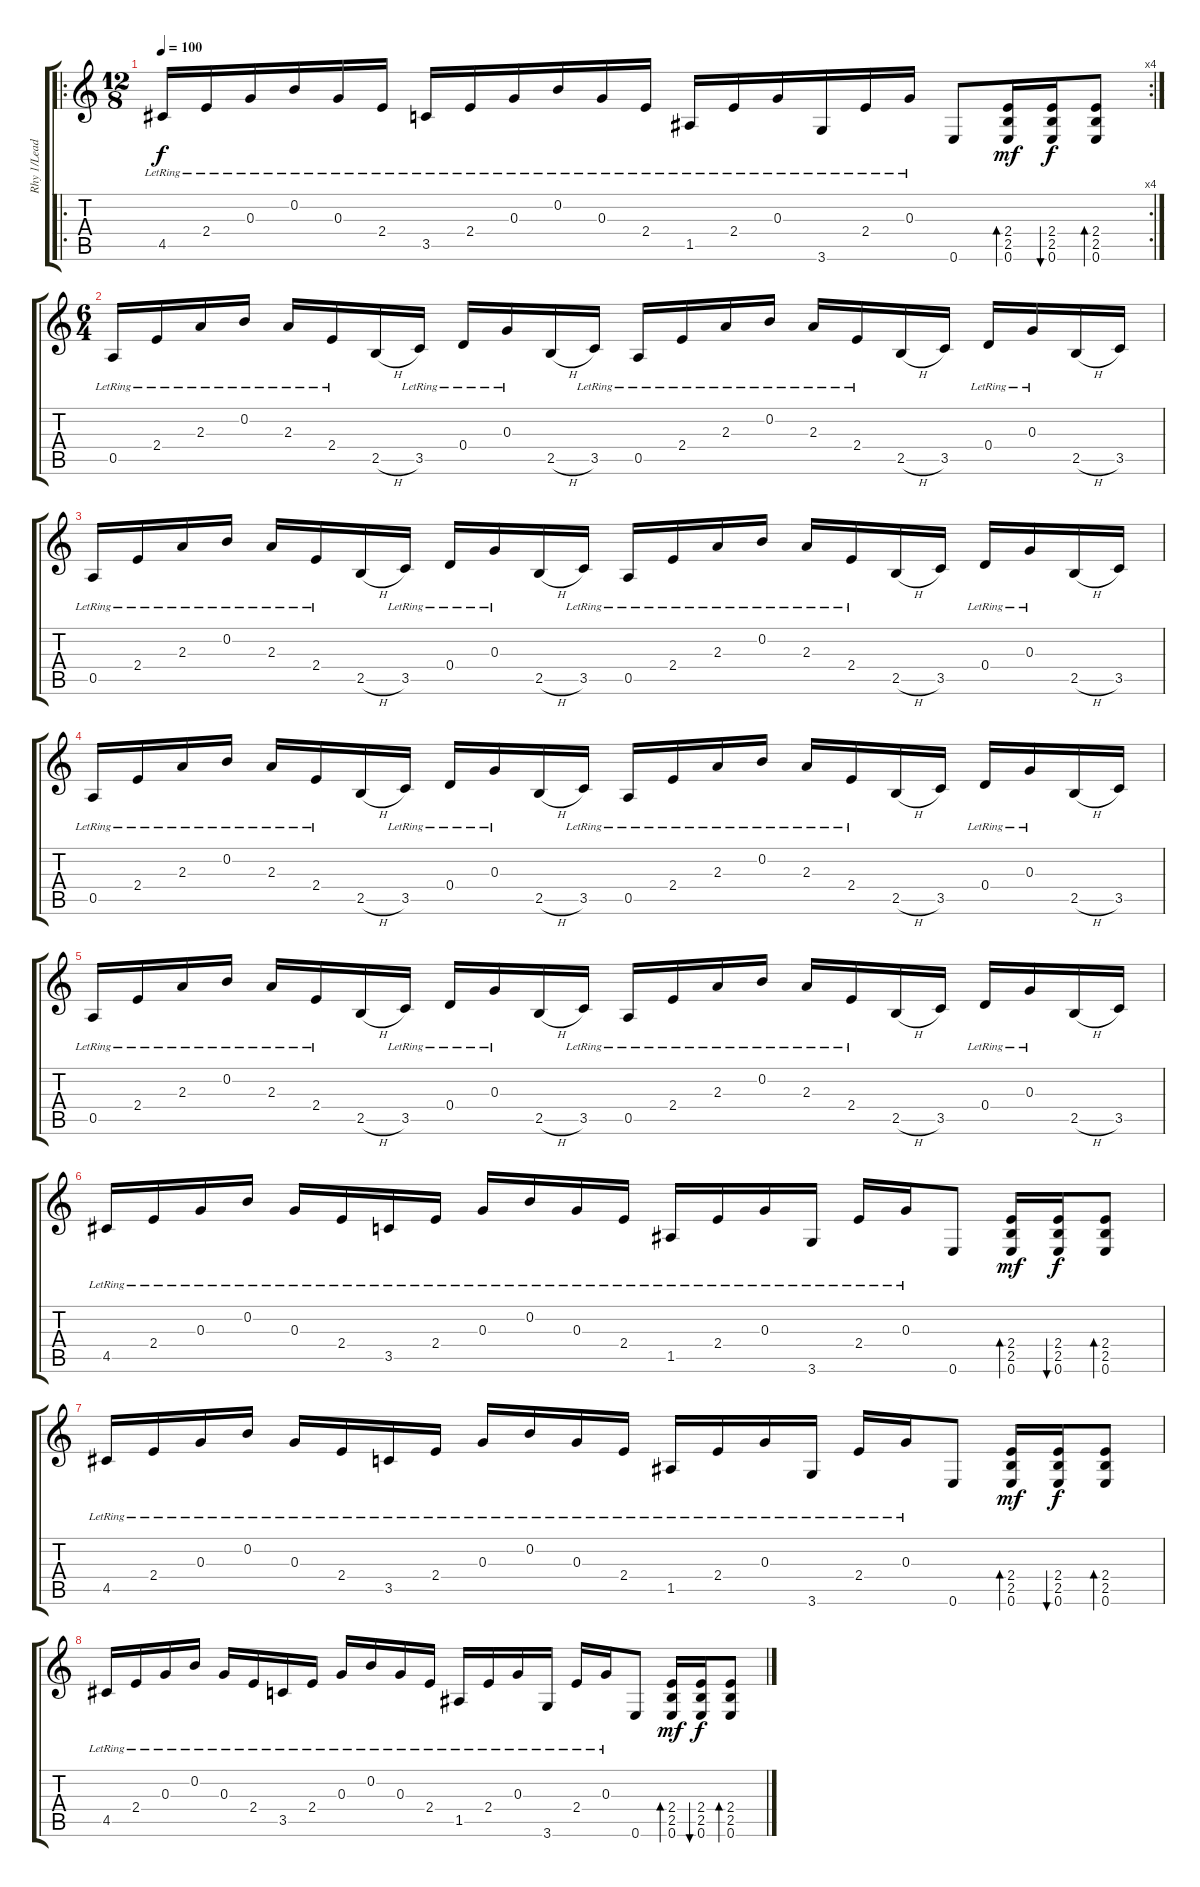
\track ("Rhy 1/Lead 2" "Rhy 1/Lead") {instrument distortionguitar}
\staff {score tabs}
\tuning (E4 B3 G3 D3 A2 E2) {hide}
\ro
\rc 4
\ts (12 8)
\tempo 100
\clef g2
\ks c
4.5{lr}.16{dy f volume 10 balance 8 instrument acousticguitarsteel} 2.4{lr}.16 0.3{lr}.16 0.2{lr}.16 0.3{lr}.16 2.4{lr}.16 3.5{lr}.16 2.4{lr}.16 0.3{lr}.16 0.2{lr}.16 0.3{lr}.16 2.4{lr}.16 1.5{lr}.16 2.4{lr}.16 0.3{lr}.16 3.6{lr}.16 2.4{lr}.16 0.3{lr}.16 0.6.8 (2.4 2.5 0.6).16{bd 120 dy mf} (2.4 2.5 0.6).16{bu 120 dy f} (2.4 2.5 0.6).8{bd 120} |
\ts (6 4)
0.5{lr}.16{volume 8 balance 8 instrument acousticguitarsteel} 2.4{lr}.16 2.3{lr}.16 0.2{lr}.16 2.3{lr}.16 2.4{lr}.16 2.5{h}.16 3.5{lr}.16 0.4{lr}.16 0.3{lr}.16 2.5{h}.16 3.5{lr}.16 0.5{lr}.16 2.4{lr}.16 2.3{lr}.16 0.2{lr}.16 2.3{lr}.16 2.4{lr}.16 2.5{h}.16 3.5.16 0.4{lr}.16 0.3{lr}.16 2.5{h}.16 3.5.16 |
0.5{lr}.16{volume 8 balance 8 instrument acousticguitarsteel} 2.4{lr}.16 2.3{lr}.16 0.2{lr}.16 2.3{lr}.16 2.4{lr}.16 2.5{h}.16 3.5{lr}.16 0.4{lr}.16 0.3{lr}.16 2.5{h}.16 3.5{lr}.16 0.5{lr}.16 2.4{lr}.16 2.3{lr}.16 0.2{lr}.16 2.3{lr}.16 2.4{lr}.16 2.5{h}.16 3.5.16 0.4{lr}.16 0.3{lr}.16 2.5{h}.16 3.5.16 |
0.5{lr}.16{volume 8 balance 8 instrument acousticguitarsteel} 2.4{lr}.16 2.3{lr}.16 0.2{lr}.16 2.3{lr}.16 2.4{lr}.16 2.5{h}.16 3.5{lr}.16 0.4{lr}.16 0.3{lr}.16 2.5{h}.16 3.5{lr}.16 0.5{lr}.16 2.4{lr}.16 2.3{lr}.16 0.2{lr}.16 2.3{lr}.16 2.4{lr}.16 2.5{h}.16 3.5.16 0.4{lr}.16 0.3{lr}.16 2.5{h}.16 3.5.16 |
0.5{lr}.16{volume 8 balance 8 instrument acousticguitarsteel} 2.4{lr}.16 2.3{lr}.16 0.2{lr}.16 2.3{lr}.16 2.4{lr}.16 2.5{h}.16 3.5{lr}.16 0.4{lr}.16 0.3{lr}.16 2.5{h}.16 3.5{lr}.16 0.5{lr}.16 2.4{lr}.16 2.3{lr}.16 0.2{lr}.16 2.3{lr}.16 2.4{lr}.16 2.5{h}.16 3.5.16 0.4{lr}.16 0.3{lr}.16 2.5{h}.16 3.5.16 |
4.5{lr}.16{volume 10 balance 8 instrument acousticguitarsteel} 2.4{lr}.16 0.3{lr}.16 0.2{lr}.16 0.3{lr}.16 2.4{lr}.16 3.5{lr}.16 2.4{lr}.16 0.3{lr}.16 0.2{lr}.16 0.3{lr}.16 2.4{lr}.16 1.5{lr}.16 2.4{lr}.16 0.3{lr}.16 3.6{lr}.16 2.4{lr}.16 0.3{lr}.16 0.6.8 (2.4 2.5 0.6).16{bd 120 dy mf} (2.4 2.5 0.6).16{bu 120 dy f} (2.4 2.5 0.6).8{bd 120} |
4.5{lr}.16{volume 10 balance 8 instrument acousticguitarsteel} 2.4{lr}.16 0.3{lr}.16 0.2{lr}.16 0.3{lr}.16 2.4{lr}.16 3.5{lr}.16 2.4{lr}.16 0.3{lr}.16 0.2{lr}.16 0.3{lr}.16 2.4{lr}.16 1.5{lr}.16 2.4{lr}.16 0.3{lr}.16 3.6{lr}.16 2.4{lr}.16 0.3{lr}.16 0.6.8 (2.4 2.5 0.6).16{bd 120 dy mf} (2.4 2.5 0.6).16{bu 120 dy f} (2.4 2.5 0.6).8{bd 120} |
4.5{lr}.16{volume 10 balance 8 instrument acousticguitarsteel} 2.4{lr}.16 0.3{lr}.16 0.2{lr}.16 0.3{lr}.16 2.4{lr}.16 3.5{lr}.16 2.4{lr}.16 0.3{lr}.16 0.2{lr}.16 0.3{lr}.16 2.4{lr}.16 1.5{lr}.16 2.4{lr}.16 0.3{lr}.16 3.6{lr}.16 2.4{lr}.16 0.3{lr}.16 0.6.8 (2.4 2.5 0.6).16{bd 120 dy mf} (2.4 2.5 0.6).16{bu 120 dy f} (2.4 2.5 0.6).8{bd 120}
